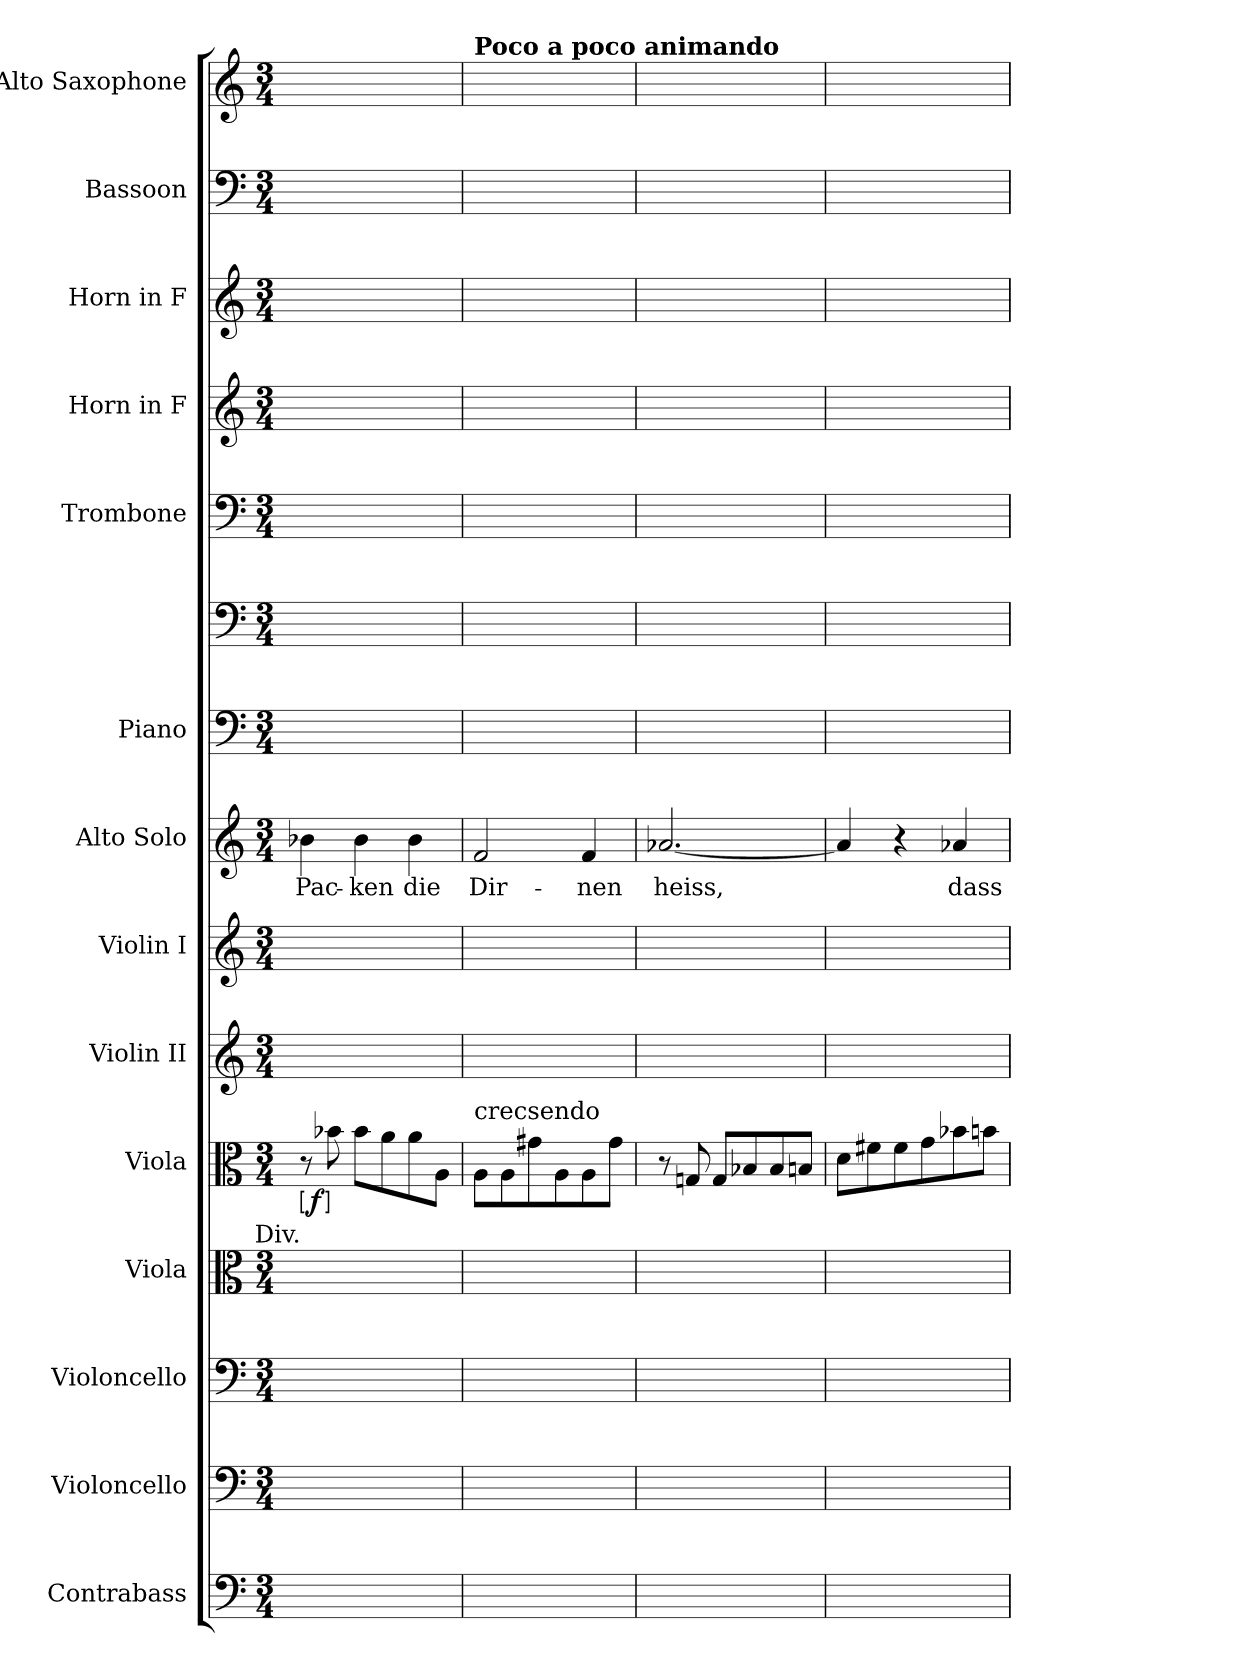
**kern	**kern	**kern	**kern	**kern	**dynam	**kern	**kern	**kern	**text	**kern	**kern	**kern	**kern	**kern	**kern	**kern
*part14	*part13	*part12	*part11	*part10	*part10	*part9	*part8	*part7	*part7	*part6	*part6	*part5	*part4	*part3	*part2	*part1
*staff15	*staff14	*staff13	*staff12	*staff11	*staff11	*staff10	*staff9	*staff8	*staff8	*staff7	*staff6	*staff5	*staff4	*staff3	*staff2	*staff1
*I"Contrabass	*I"Violoncello	*I"Violoncello	*I"Viola	*I"Viola	*	*I"Violin II	*I"Violin I	*I"Alto Solo	*	*I"Piano	*	*I"Trombone	*I"Horn in F	*I"Horn in F	*I"Bassoon	*I"Alto Saxophone
*I'Cb.	*I'Vc.	*I'Vc.	*I'Vla.	*I'Vla.	*	*I'Vln. II	*I'Vln. I	*I'A.	*	*I'Pno	*	*I'Tbn.	*I'Hn.	*I'Hn.	*I'Bsn.	*I'Alto Sax.
*clefF4	*clefF4	*clefF4	*clefC3	*clefC3	*	*clefG2	*clefG2	*clefG2	*	*clefF4	*clefF4	*clefF4	*clefG2	*clefG2	*clefF4	*clefG2
*ITrd7c12	*	*	*	*	*	*	*	*	*	*	*	*	*ITrd4c7	*ITrd4c7	*	*ITrd5c9
*k[]	*k[]	*k[]	*k[]	*k[]	*	*k[]	*k[]	*k[]	*	*k[]	*k[]	*k[]	*k[b-]	*k[b-]	*k[]	*k[b-e-a-]
*M3/4	*M3/4	*M3/4	*M3/4	*M3/4	*	*M3/4	*M3/4	*M3/4	*	*M3/4	*M3/4	*M3/4	*M3/4	*M3/4	*M3/4	*M3/4
=1	=1	=1	=1	=1	=1	=1	=1	=1	=1	=1	=1	=1	=1	=1	=1	=1
!	!	!	!LO:TX:a:rj:t=Div.	!	!	!	!	!	!	!	!	!	!	!	!	!
!	!	!	!	!	!LO:DY:ed=brack	!	!	!	!	!	!	!	!	!	!	!
4ryy	4ryy	4ryy	2.ryy	8r	f	4ryy	4ryy	4b-X	Pac-	4ryy	4ryy	4%3ryy	4%3ryy	4%3ryy	4%3ryy	4%3ryy
.	.	.	.	8b-X	.	.	.	.	.	.	.	.	.	.	.	.
4ryy	4ryy	4ryy	.	8b-L	.	4ryy	4ryy	4b-	-ken	4ryy	4ryy	.	.	.	.	.
.	.	.	.	8a	.	.	.	.	.	.	.	.	.	.	.	.
4ryy	4ryy	4ryy	.	8a	.	4ryy	4ryy	4b-	die	4ryy	4ryy	.	.	.	.	.
.	.	.	.	8AJ	.	.	.	.	.	.	.	.	.	.	.	.
=2	=2	=2	=2	=2	=2	=2	=2	=2	=2	=2	=2	=2	=2	=2	=2	=2
!	!	!	!	!	!	!	!	!	!	!	!	!	!	!	!	!LO:TX:a:B:t=Poco a poco animando
!	!	!	!	!LO:TX:t=crecsendo	!	!	!	!	!	!	!	!	!	!	!	!
4ryy	4ryy	4ryy	2.ryy	8AL	.	4ryy	4ryy	2f	Dir-	4ryy	4ryy	4%3ryy	4%3ryy	4%3ryy	4%3ryy	4%3ryy
.	.	.	.	8A	.	.	.	.	.	.	.	.	.	.	.	.
4ryy	4ryy	4ryy	.	8g#X	.	4ryy	4ryy	.	.	4ryy	4ryy	.	.	.	.	.
.	.	.	.	8A	.	.	.	.	.	.	.	.	.	.	.	.
4ryy	4ryy	4ryy	.	8A	.	4ryy	4ryy	4f	-nen	4ryy	4ryy	.	.	.	.	.
.	.	.	.	8g#J	.	.	.	.	.	.	.	.	.	.	.	.
=3	=3	=3	=3	=3	=3	=3	=3	=3	=3	=3	=3	=3	=3	=3	=3	=3
4ryy	4ryy	4ryy	2.ryy	8r	.	4ryy	4ryy	[2.a-X	heiss,	4ryy	4ryy	4%3ryy	4%3ryy	4%3ryy	4%3ryy	4%3ryy
.	.	.	.	8Gn	.	.	.	.	.	.	.	.	.	.	.	.
4ryy	4ryy	4ryy	.	8GL	.	4ryy	4ryy	.	.	4ryy	4ryy	.	.	.	.	.
.	.	.	.	8B-X	.	.	.	.	.	.	.	.	.	.	.	.
4ryy	4ryy	4ryy	.	8B-	.	4ryy	4ryy	.	.	4ryy	4ryy	.	.	.	.	.
.	.	.	.	8BnJ	.	.	.	.	.	.	.	.	.	.	.	.
=4	=4	=4	=4	=4	=4	=4	=4	=4	=4	=4	=4	=4	=4	=4	=4	=4
4ryy	4ryy	4ryy	2.ryy	8dL	.	4ryy	4ryy	4a-]	.	4ryy	4ryy	4%3ryy	4%3ryy	4%3ryy	4%3ryy	4%3ryy
.	.	.	.	8f#X	.	.	.	.	.	.	.	.	.	.	.	.
4ryy	4ryy	4ryy	.	8f#	.	4ryy	4ryy	4r	.	4ryy	4ryy	.	.	.	.	.
.	.	.	.	8g	.	.	.	.	.	.	.	.	.	.	.	.
4ryy	4ryy	4ryy	.	8b-X	.	4ryy	4ryy	4a-X	dass	4ryy	4ryy	.	.	.	.	.
.	.	.	.	8bnJ	.	.	.	.	.	.	.	.	.	.	.	.
=	=	=	=	=	=	=	=	=	=	=	=	=	=	=	=	=
*-	*-	*-	*-	*-	*-	*-	*-	*-	*-	*-	*-	*-	*-	*-	*-	*-
